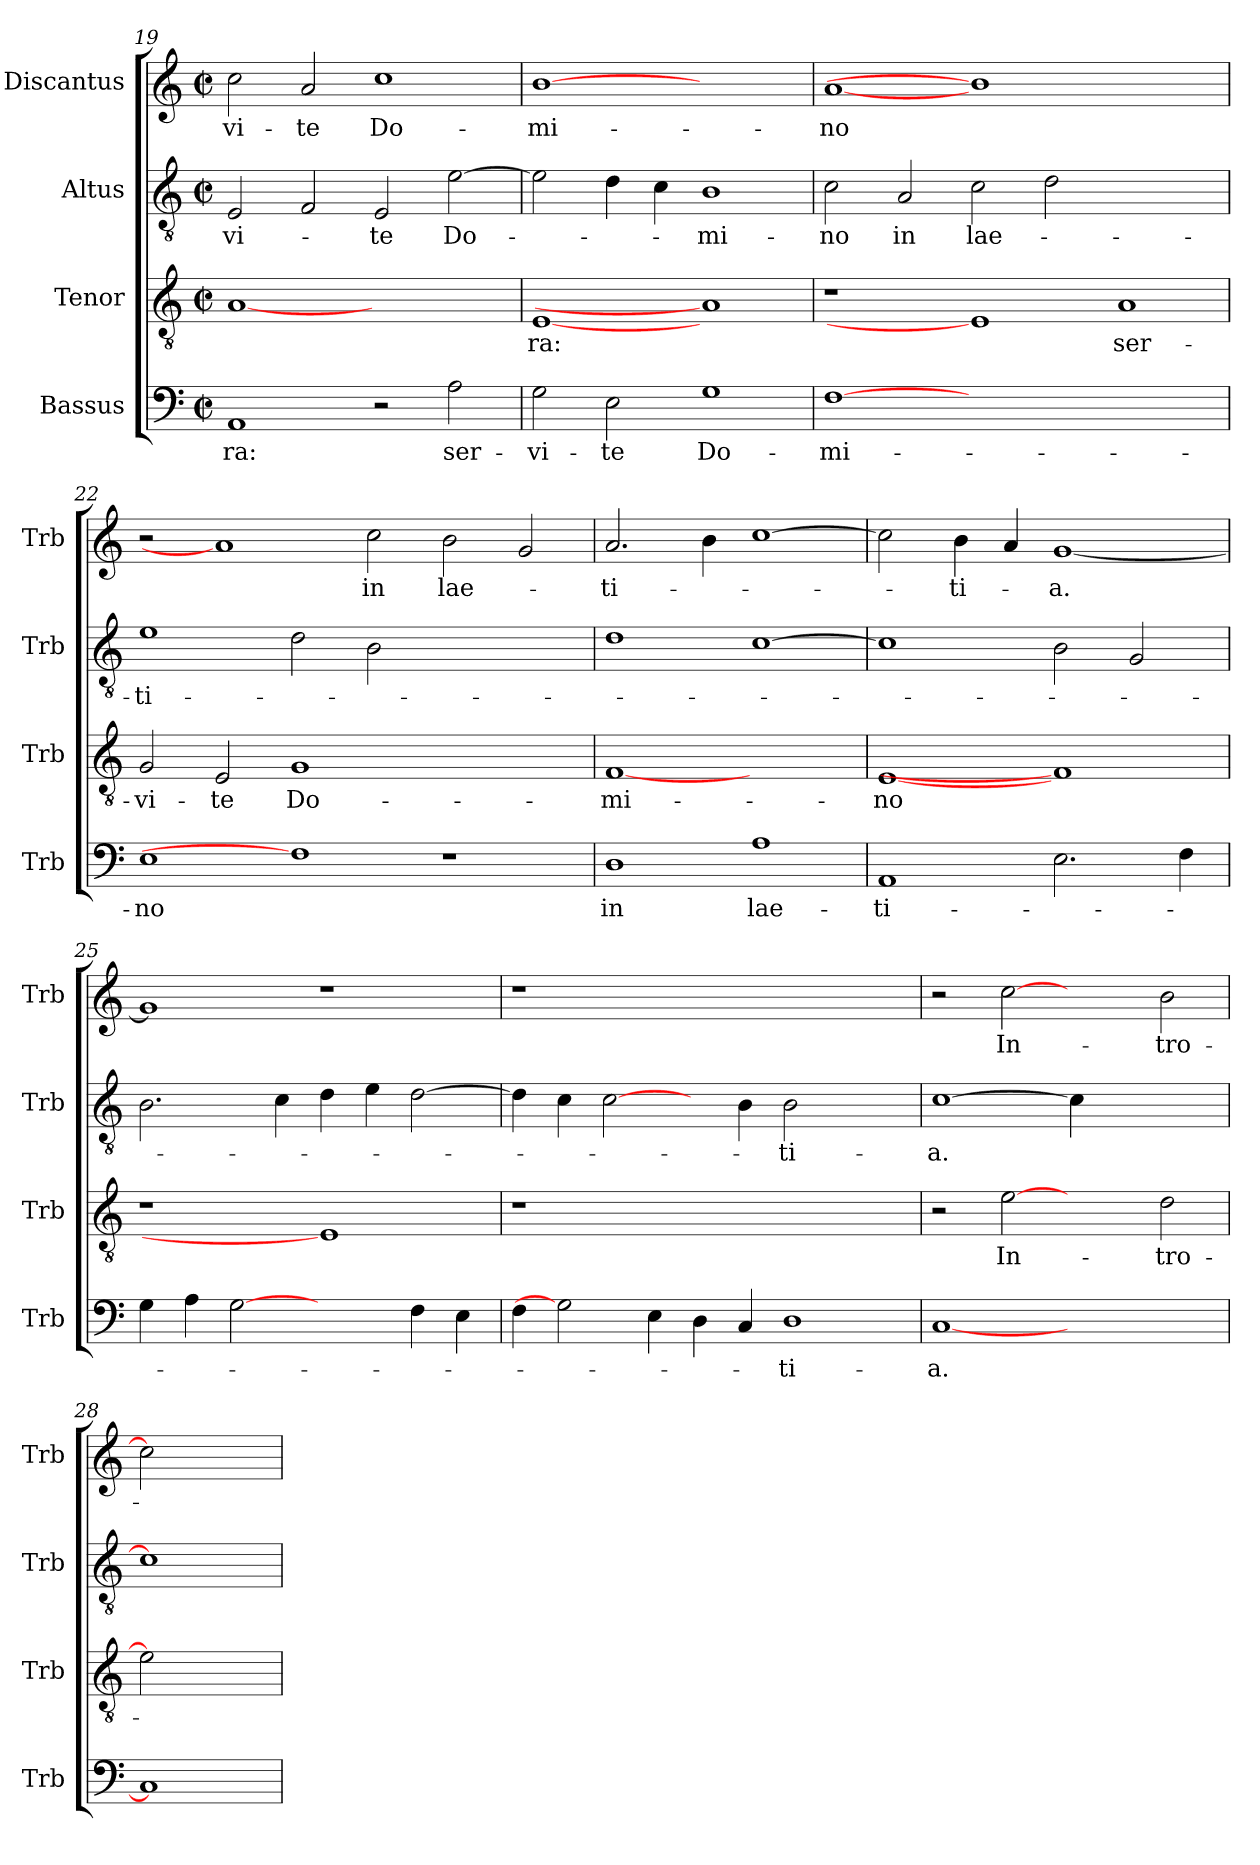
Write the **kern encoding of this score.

**kern	**text	**kern	**text	**kern	**text	**kern	**text
*part4	*part4	*part3	*part3	*part2	*part2	*part1	*part1
*staff4	*staff4	*staff3	*staff3	*staff2	*staff2	*staff1	*staff1
*I"Bassus	*	*I"Tenor	*	*I"Altus	*	*I"Discantus	*
*I'Trb	*	*I'Trb	*	*I'Trb	*	*I'Trb	*
*clefF4	*	*clefGv2	*	*clefGv2	*	*clefG2	*
*k[]	*	*k[]	*	*k[]	*	*k[]	*
*a:	*	*a:	*	*a:	*	*a:	*
*M2/2	*	*M2/2	*	*M2/2	*	*M2/2	*
*met(c|)	*	*met(c|)	*	*met(c|)	*	*met(c|)	*
=19	=19	=19	=19	=19	=19	=19	=19
!	!LO:LY:b	!	!	!	!LO:LY:b	!	!LO:LY:b
1AA	-ra:	[1A	.	2E/	-vi-	2cc\	-vi-
!	!	!	!	!	!	!	!LO:LY:b
.	.	.	.	2F/	.	2a/	-te
!	!	!	!	!	!LO:LY:b	!	!LO:LY:b
2r	.	1ryy	.	2E/	-te	1cc	Do-
!	!LO:LY:b	!	!	!	!LO:LY:b	!	!
2A\	ser-	.	.	[2e\	Do-	.	.
=20	=20	=20	=20	=20	=20	=20	=20
!	!LO:LY:b	!	!LO:LY:b	!	!	!	!LO:LY:b
2G\	-vi-	[1E	-ra:	2e\]	.	[1b	-mi-
!	!LO:LY:b	!	!	!	!	!	!
2E\	-te	.	.	4d\	.	.	.
.	.	.	.	4c\	.	.	.
!	!LO:LY:b	!	!	!	!LO:LY:b	!	!
1G	Do-	1A]	.	1B	-mi-	1ryy	.
!!LO:LB:g=z
=21	=21	=21	=21	=21	=21	=21	=21
!	!LO:LY:b	!	!	!	!LO:LY:b	!	!LO:LY:b
[1F	-mi-	1r	.	2c\	-no	[1a	-no
!	!	!	!	!	!LO:LY:b	!	!
.	.	.	.	2A/	in	.	.
!	!	!	!	!	!LO:LY:b	!	!
0ryy	.	1E]	.	2c\	lae-	1b]	.
.	.	.	.	2d\	.	.	.
!	!	!	!LO:LY:b	!	!	!	!
.	.	1A	ser-	1ryy	.	1ryy	.
=22	=22	=22	=22	=22	=22	=22	=22
!	!LO:LY:b	!	!LO:LY:b	!	!LO:LY:b	!	!
1E	-no	2G/	-vi-	1e	-ti-	2r	.
!	!	!	!LO:LY:b	!	!	!	!
.	.	2E/	-te	.	.	1a]	.
!	!	!	!LO:LY:b	!	!	!	!
1F]	.	1G	Do-	2d\	.	.	.
!	!	!	!	!	!	!	!LO:LY:b
.	.	.	.	2B\	.	2cc\	in
!	!	!	!	!	!	!	!LO:LY:b
1r	.	1ryy	.	1ryy	.	2b\	lae-
.	.	.	.	.	.	2g/	.
=23	=23	=23	=23	=23	=23	=23	=23
!	!LO:LY:b	!	!LO:LY:b	!	!	!	!LO:LY:b
1D	in	[1F	-mi-	1d	.	2.a/	-ti-
.	.	.	.	.	.	4b\	.
!	!LO:LY:b	!	!	!	!	!	!
1A	lae-	1ryy	.	[1c	.	[1cc	.
=24	=24	=24	=24	=24	=24	=24	=24
!	!LO:LY:b	!	!LO:LY:b	!	!	!	!
1AA	-ti-	[1E	-no	1c]	.	2cc\]	.
!	!	!	!	!	!	!	!LO:LY:b
.	.	.	.	.	.	4b\	-ti-
.	.	.	.	.	.	4a/	.
!	!	!	!	!	!	!	!LO:LY:b
2.E\	.	1F]	.	2B\	.	[1g	-a.
.	.	.	.	2G/	.	.	.
4F\	.	.	.	.	.	.	.
=25	=25	=25	=25	=25	=25	=25	=25
4G\	.	1r	.	2.B\	.	1g]	.
4A\	.	.	.	.	.	.	.
[2G	.	.	.	.	.	.	.
.	.	.	.	4c\	.	.	.
2ryy	.	1E]	.	4d\	.	1r	.
.	.	.	.	4e\	.	.	.
4F\	.	.	.	[2d\	.	.	.
4E\	.	.	.	.	.	.	.
=26	=26	=26	=26	=26	=26	=26	=26
4F\	.	1r	.	4d\]	.	1r	.
2G]	.	.	.	4c\	.	.	.
.	.	.	.	[2c\	.	.	.
4E\	.	.	.	.	.	.	.
4D\	.	1.ryy	.	4ryy	.	1.ryy	.
4C/	.	.	.	4B\	.	.	.
!	!LO:LY:b	!	!	!	!LO:LY:b	!	!
1D	-ti-	.	.	2B\	-ti-	.	.
.	.	.	.	2ryy	.	.	.
=27	=27	=27	=27	=27	=27	=27	=27
!	!LO:LY:b	!	!	!	!LO:LY:b	!	!
[1C	-a.	2r	.	[1c	-a.	2r	.
!	!	!	!LO:LY:b	!	!	!	!LO:LY:b
.	.	[2e	In-	.	.	[2cc	In-
1ryy	.	2ryy	.	4c\]	.	2ryy	.
.	.	.	.	2.ryy	.	.	.
!	!	!	!LO:LY:b	!	!	!	!LO:LY:b
.	.	2d\	-tro-	.	.	2b\	-tro-
=28	=28	=28	=28	=28	=28	=28	=28
1C]	.	2e]	.	1c]	.	2cc]	.
.	.	2ryy	.	.	.	2ryy	.
=	=	=	=	=	=	=	=
*-	*-	*-	*-	*-	*-	*-	*-
